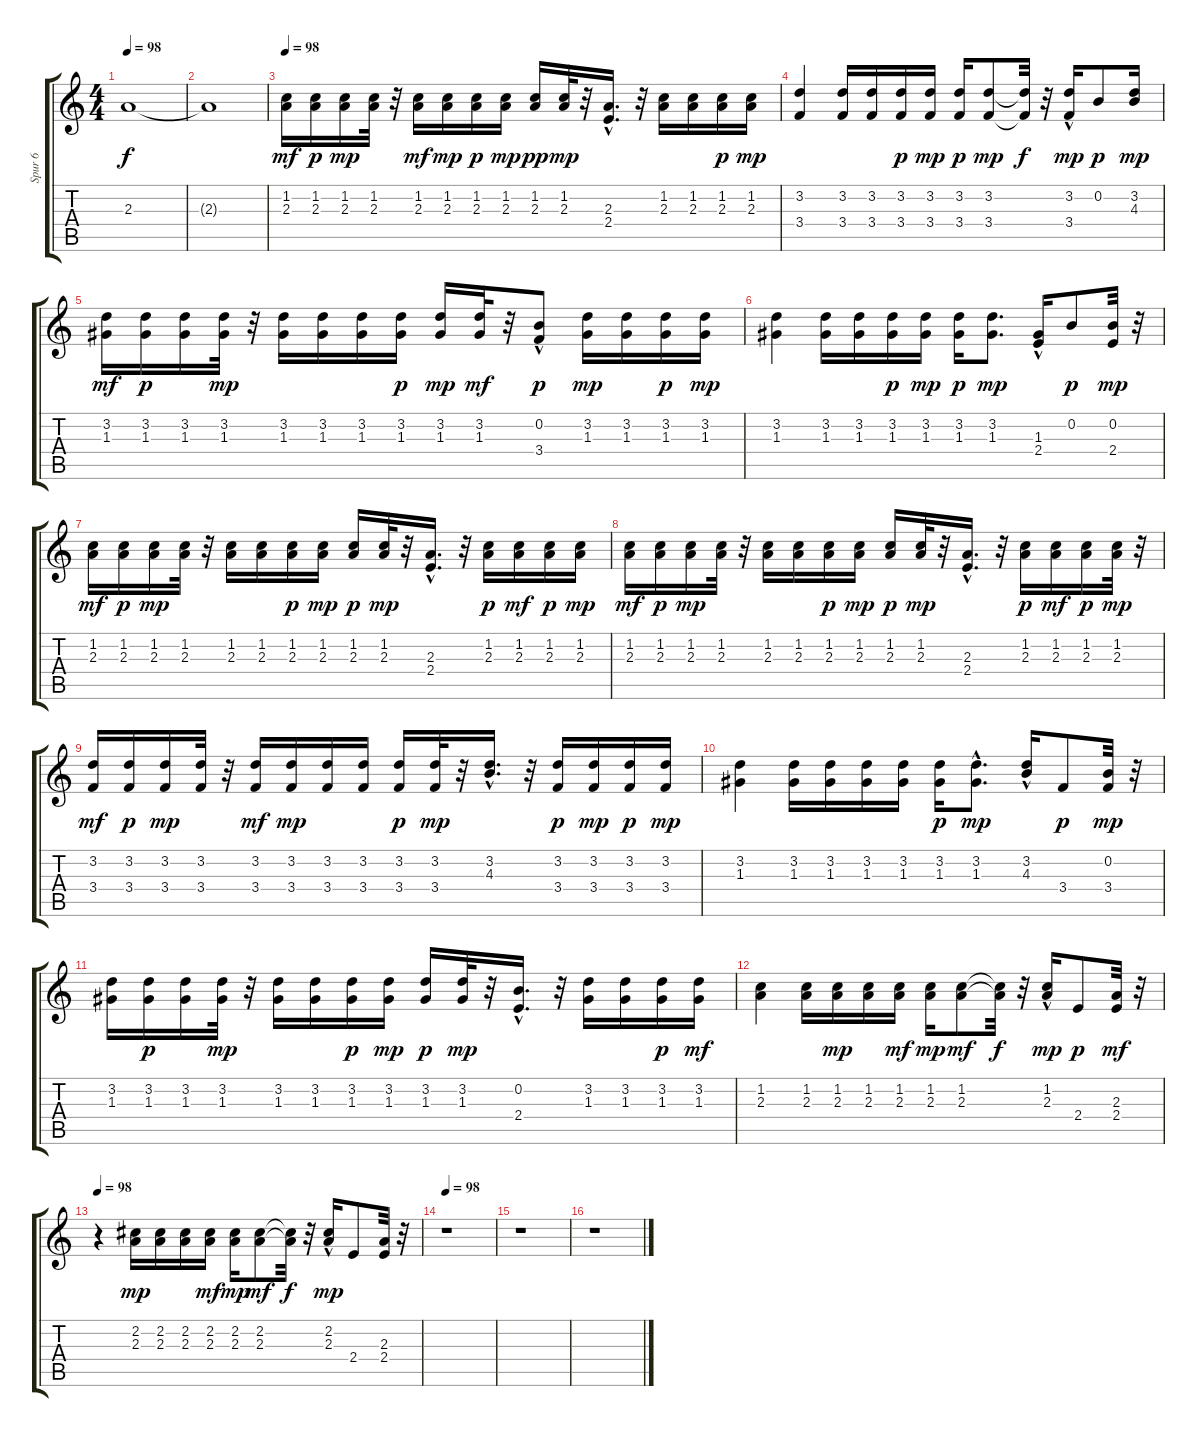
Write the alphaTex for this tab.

\track ("Spur 6" "Spur 6") {instrument electricguitarjazz}
\staff {score tabs}
\tuning (E4 B3 G3 D3 A2 E2) {hide}
\ts (4 4)
\tempo 98
\clef g2
\ks c
2.3{t}.1{dy f} |
2.3{t}.1 |
\tempo 98
(1.2 2.3).16{dy mf} (1.2 2.3).16{dy p} (1.2 2.3).16{dy mp} (1.2 2.3).32 r.32 (1.2 2.3).16{dy mf} (1.2 2.3).16{dy mp} (1.2 2.3).16{dy p} (1.2 2.3).16{dy mp} (1.2 2.3).16{dy pp} (1.2 2.3).32{dy mp} r.32 (2.3{hac} 2.4{hac}).16{d} r.32 (1.2 2.3).16 (1.2 2.3).16 (1.2 2.3).16{dy p} (1.2 2.3).16{dy mp} |
(3.2 3.4).4 (3.2 3.4).16 (3.2 3.4).16 (3.2 3.4).16{dy p} (3.2 3.4).16{dy mp} (3.2 3.4).16{dy p} (3.2 3.4).8{dy mp} (3.2{t} 3.4{t}).32{dy f} r.32 (3.2{hac} 3.4).16{dy mp} 0.2.8{dy p} (3.2 4.3).16{dy mp} |
(3.2 1.3).16{dy mf} (3.2 1.3).16{dy p} (3.2 1.3).16 (3.2 1.3).32{dy mp} r.32 (3.2 1.3).16 (3.2 1.3).16 (3.2 1.3).16 (3.2 1.3).16{dy p} (3.2 1.3).16{dy mp} (3.2 1.3).32{dy mf} r.32 (0.2{hac} 3.4).8{dy p} (3.2 1.3).16{dy mp} (3.2 1.3).16 (3.2 1.3).16{dy p} (3.2 1.3).16{dy mp} |
(3.2 1.3).4 (3.2 1.3).16 (3.2 1.3).16 (3.2 1.3).16{dy p} (3.2 1.3).16{dy mp} (3.2 1.3).16{dy p} (3.2 1.3).8{d dy mp} (1.3 2.4{hac}).16 0.2.8{dy p} (0.2 2.4).32{dy mp} r.32 |
(1.2 2.3).16{dy mf} (1.2 2.3).16{dy p} (1.2 2.3).16{dy mp} (1.2 2.3).32 r.32 (1.2 2.3).16 (1.2 2.3).16 (1.2 2.3).16{dy p} (1.2 2.3).16{dy mp} (1.2 2.3).16{dy p} (1.2 2.3).32{dy mp} r.32 (2.3{hac} 2.4{hac}).16{d} r.32 (1.2 2.3).16{dy p} (1.2 2.3).16{dy mf} (1.2 2.3).16{dy p} (1.2 2.3).16{dy mp} |
(1.2 2.3).16{dy mf} (1.2 2.3).16{dy p} (1.2 2.3).16{dy mp} (1.2 2.3).32 r.32 (1.2 2.3).16 (1.2 2.3).16 (1.2 2.3).16{dy p} (1.2 2.3).16{dy mp} (1.2 2.3).16{dy p} (1.2 2.3).32{dy mp} r.32 (2.3{hac} 2.4{hac}).16{d} r.32 (1.2 2.3).16{dy p} (1.2 2.3).16{dy mf} (1.2 2.3).16{dy p} (1.2 2.3).32{dy mp} r.32 |
(3.2 3.4).16{dy mf} (3.2 3.4).16{dy p} (3.2 3.4).16{dy mp} (3.2 3.4).32 r.32 (3.2 3.4).16{dy mf} (3.2 3.4).16{dy mp} (3.2 3.4).16 (3.2 3.4).16 (3.2 3.4).16{dy p} (3.2 3.4).32{dy mp} r.32 (3.2{hac} 4.3{hac}).16{d} r.32 (3.2 3.4).16{dy p} (3.2 3.4).16{dy mp} (3.2 3.4).16{dy p} (3.2 3.4).16{dy mp} |
(3.2 1.3).4 (3.2 1.3).16 (3.2 1.3).16 (3.2 1.3).16 (3.2 1.3).16 (3.2 1.3).16{dy p} (3.2 1.3{hac}).8{d dy mp} (3.2 4.3{hac}).16 3.4.8{dy p} (0.2 3.4).32{dy mp} r.32 |
(3.2 1.3).16 (3.2 1.3).16{dy p} (3.2 1.3).16 (3.2 1.3).32{dy mp} r.32 (3.2 1.3).16 (3.2 1.3).16 (3.2 1.3).16{dy p} (3.2 1.3).16{dy mp} (3.2 1.3).16{dy p} (3.2 1.3).32{dy mp} r.32 (0.2{hac} 2.4{hac}).16{d} r.32 (3.2 1.3).16 (3.2 1.3).16 (3.2 1.3).16{dy p} (3.2 1.3).16{dy mf} |
(1.2 2.3).4 (1.2 2.3).16 (1.2 2.3).16{dy mp} (1.2 2.3).16 (1.2 2.3).16{dy mf} (1.2 2.3).16{dy mp} (1.2 2.3).8{dy mf} (1.2{t} 2.3{t}).32{dy f} r.32 (1.2 2.3{hac}).16{dy mp} 2.4.8{dy p} (2.3 2.4).32{dy mf} r.32 |
\tempo 98
r.4 (2.2 2.3).16{dy mp} (2.2 2.3).16 (2.2 2.3).16 (2.2 2.3).16{dy mf} (2.2 2.3).16{dy mp} (2.2 2.3).8{dy mf} (2.2{t} 2.3{t}).32{dy f} r.32 (2.2 2.3{hac}).16{dy mp} 2.4.8 (2.3 2.4).32 r.32 |
\tempo 98
r.1 |
r.1 |
r.1
